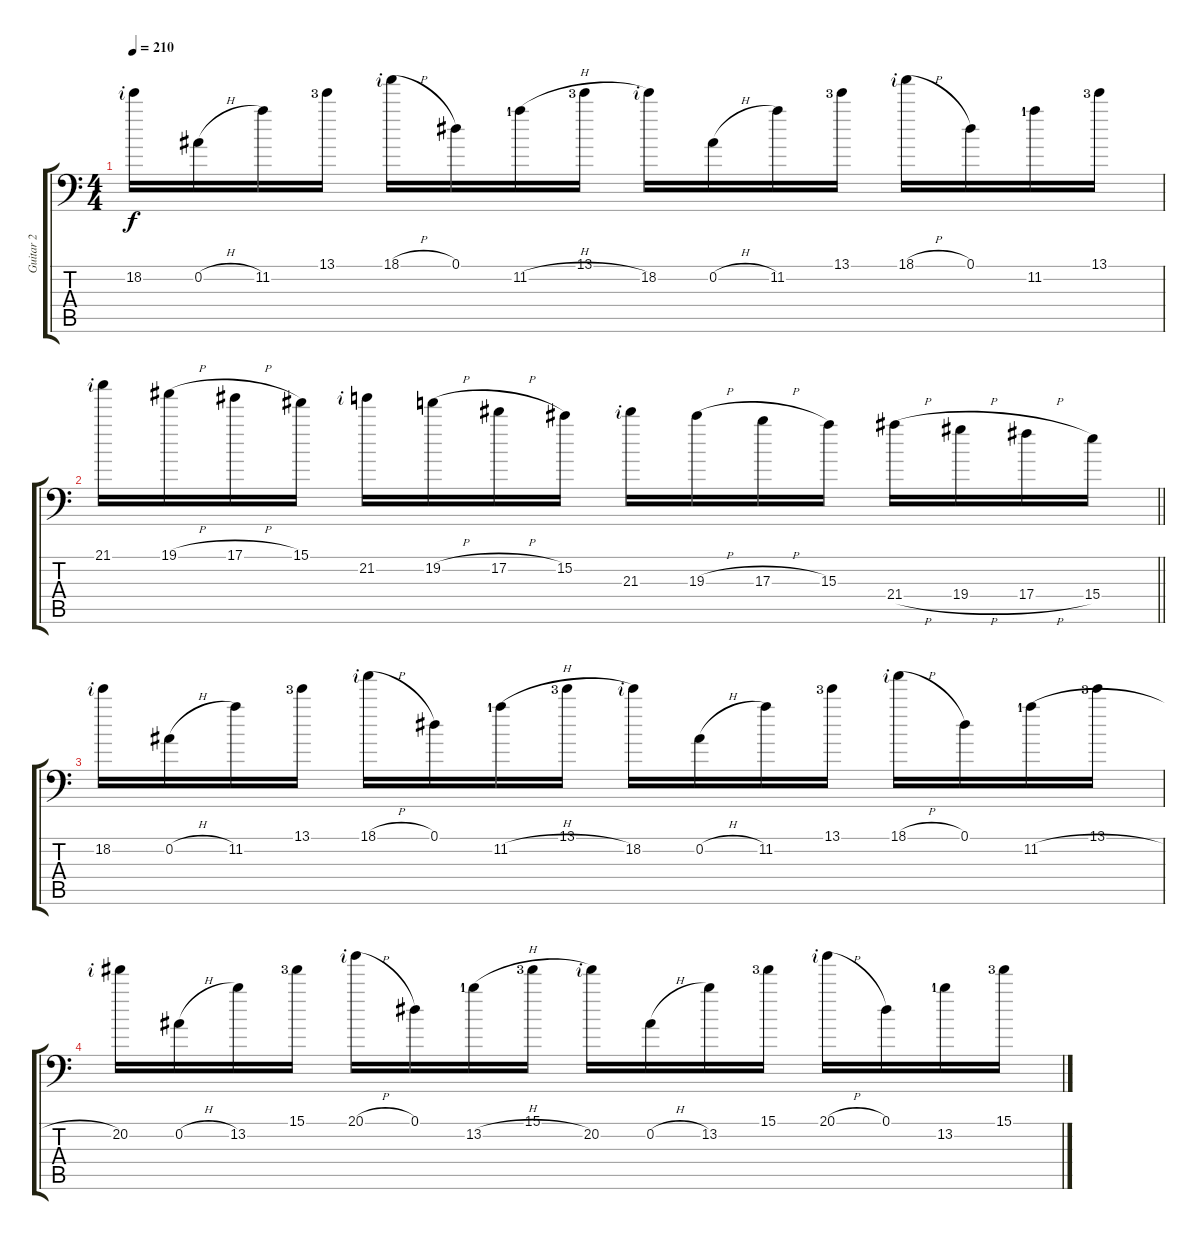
\track ("Guitar 2" "Guitar 2") {instrument distortionguitar}
\staff {score tabs}
\tuning (Eb4 Bb3 Gb3 Db3 Ab2 Ab1) {hide}
\ts (4 4)
\tempo 210
\clef f4
\ks c
18.2{rf 2}.16{dy f} 0.2{h}.16 11.2.16 13.1{lf 4}.16 18.1{h rf 2}.16 0.1.16 11.2{h lf 2}.16 13.1{lf 4}.16 18.2{rf 2}.16 0.2{h}.16 11.2.16 13.1{lf 4}.16 18.1{h rf 2}.16 0.1.16 11.2{lf 2}.16 13.1{lf 4}.16 |
\barLineRight lightlight
21.1{rf 2}.16 19.1{h}.16 17.1{h}.16 15.1.16 21.2{rf 2}.16 19.2{h}.16 17.2{h}.16 15.2.16 21.3{rf 2}.16 19.3{h}.16 17.3{h}.16 15.3.16 21.4{h}.16 19.4{h}.16 17.4{h}.16 15.4.16 |
18.2{rf 2}.16 0.2{h}.16 11.2.16 13.1{lf 4}.16 18.1{h rf 2}.16 0.1.16 11.2{h lf 2}.16 13.1{lf 4}.16 18.2{rf 2}.16 0.2{h}.16 11.2.16 13.1{lf 4}.16 18.1{h rf 2}.16 0.1.16 11.2{h lf 2}.16 13.1{lf 4}.16 |
20.2{rf 2}.16 0.2{h}.16 13.2.16 15.1{lf 4}.16 20.1{h rf 2}.16 0.1.16 13.2{h lf 2}.16 15.1{lf 4}.16 20.2{rf 2}.16 0.2{h}.16 13.2.16 15.1{lf 4}.16 20.1{h rf 2}.16 0.1.16 13.2{h lf 2}.16 15.1{lf 4}.16
